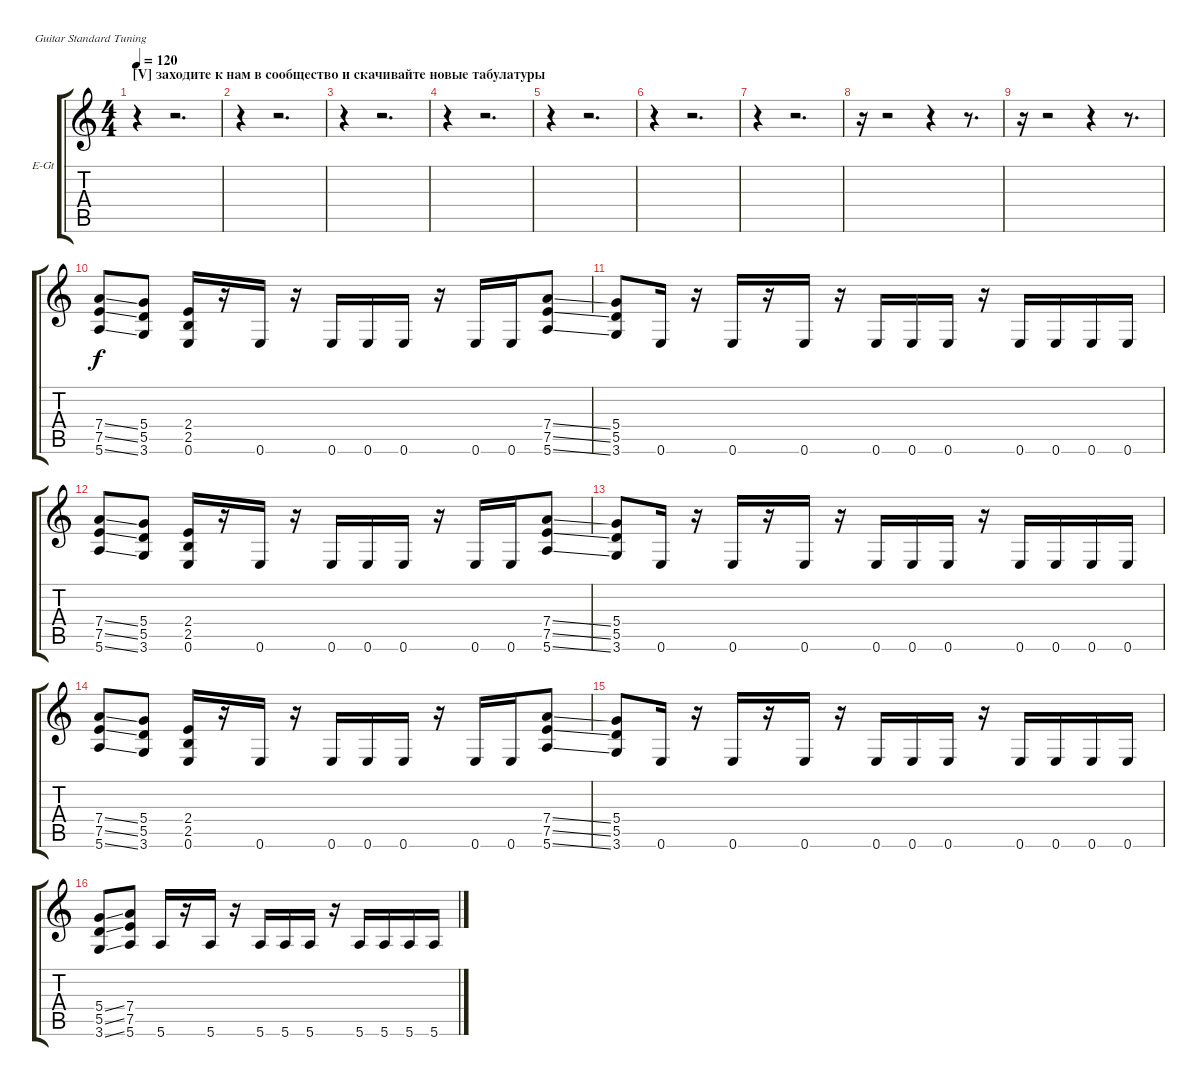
\bracketExtendMode groupsimilarinstruments
\firstSystemTrackNameOrientation horizontal
\otherSystemsTrackNameOrientation horizontal
\track ("Гитара II" "E-Gt") {instrument distortionguitar}
\staff {score tabs}
\tuning (E4 B3 G3 D3 A2 E2)
\ts (4 4)
\section ("V" "заходите к нам в сообщество и скачивайте новые табулатуры")
\tempo 120
\clef g2
\ks c
r.4{dy f instrument distortionguitar} r.2{d} |
r.4 r.2{d} |
r.4 r.2{d} |
r.4 r.2{d} |
r.4 r.2{d} |
r.4 r.2{d} |
r.4 r.2{d} |
r.16 r.2 r.4 r.8{d} |
r.16 r.2 r.4 r.8{d} |
(7.4{ss} 7.5{ss} 5.6{ss}).8 (5.4 5.5 3.6).8 (2.4 2.5 0.6).16 r.16 0.6.16 r.16 0.6.16 0.6.16 0.6.16 r.16 0.6.16 0.6.16 (7.4{ss} 7.5{ss} 5.6{ss}).8 |
(5.4 5.5 3.6).8 0.6.16 r.16 0.6.16 r.16 0.6.16 r.16 0.6.16 0.6.16 0.6.16 r.16 0.6.16 0.6.16 0.6.16 0.6.16 |
(7.4{ss} 7.5{ss} 5.6{ss}).8 (5.4 5.5 3.6).8 (2.4 2.5 0.6).16 r.16 0.6.16 r.16 0.6.16 0.6.16 0.6.16 r.16 0.6.16 0.6.16 (7.4{ss} 7.5{ss} 5.6{ss}).8 |
(5.4 5.5 3.6).8 0.6.16 r.16 0.6.16 r.16 0.6.16 r.16 0.6.16 0.6.16 0.6.16 r.16 0.6.16 0.6.16 0.6.16 0.6.16 |
(7.4{ss} 7.5{ss} 5.6{ss}).8 (5.4 5.5 3.6).8 (2.4 2.5 0.6).16 r.16 0.6.16 r.16 0.6.16 0.6.16 0.6.16 r.16 0.6.16 0.6.16 (7.4{ss} 7.5{ss} 5.6{ss}).8 |
(5.4 5.5 3.6).8 0.6.16 r.16 0.6.16 r.16 0.6.16 r.16 0.6.16 0.6.16 0.6.16 r.16 0.6.16 0.6.16 0.6.16 0.6.16 |
(5.4{ss} 5.5{ss} 3.6{ss}).8 (7.4 7.5 5.6).8 5.6.16 r.16 5.6.16 r.16 5.6.16 5.6.16 5.6.16 r.16 5.6.16 5.6.16 5.6.16 5.6.16
